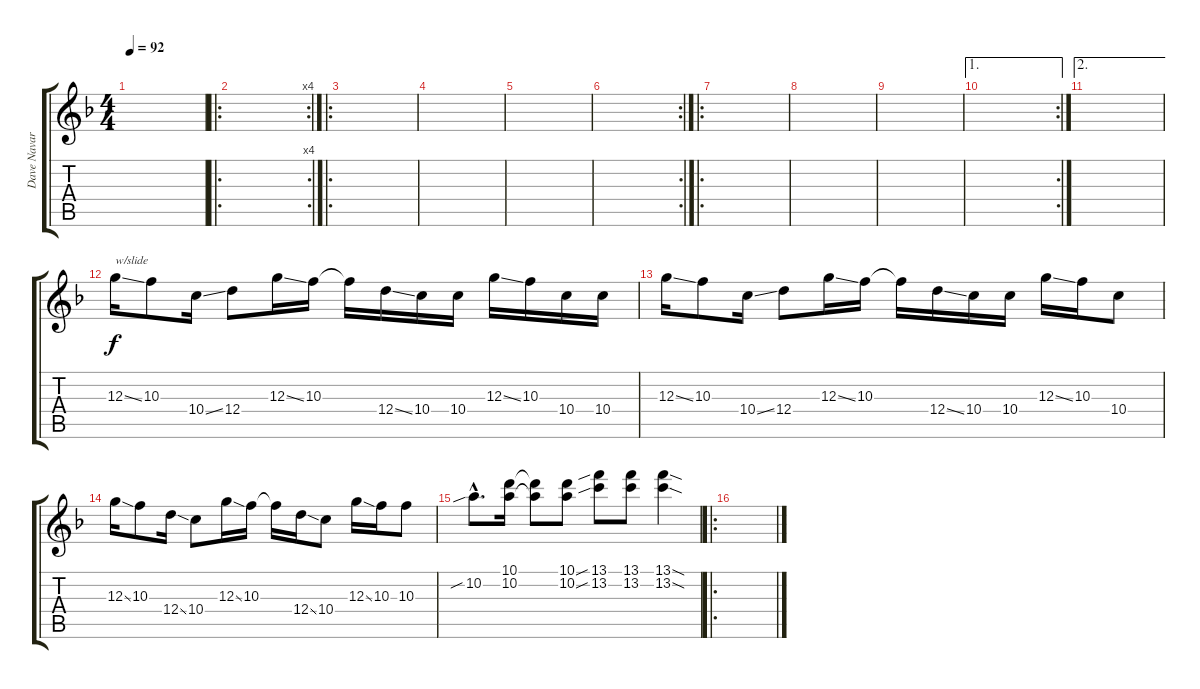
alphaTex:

\track ("Dave Navarro - Guitar 2" "Dave Navar") {instrument distortionguitar}
\staff {score tabs}
\tuning (E4 B3 G3 D3 A2 D2) {hide}
\ts (4 4)
\tempo 92
\clef g2
\ks f
|
\ro
\rc 4
|
\ro
|
|
|
\rc 2
|
\ro
|
|
|
\ae 1
\rc 2
|
\ae 2
|
12.3{ss}.16{txt "w/slide"} 10.3.8 10.4{ss}.16 12.4.8 12.3{ss}.16 10.3.16 10.3{t}.16 12.4{ss}.16 10.4.16 10.4.16 12.3{ss}.16 10.3.16 10.4.16 10.4.16 |
12.3{ss}.16 10.3.8 10.4{ss}.16 12.4.8 12.3{ss}.16 10.3.16 10.3{t}.16 12.4{ss}.16 10.4.16 10.4.16 12.3{ss}.16 10.3.16 10.4.8 |
12.3{ss}.16 10.3.8 12.4{ss}.16 10.4.8 12.3{ss}.16 10.3.16 10.3{t}.16 12.4{ss}.16 10.4.8 12.3{ss}.16 10.3.16 10.3.8 |
10.2{sib hac}.8{d} (10.1 10.2).16 (10.1{t} 10.2{t}).8 (10.1 10.2).8 (13.1{sib} 13.2{sib}).8 (13.1 13.2).8 (13.1{sod} 13.2{sod}).4 |
\ro
